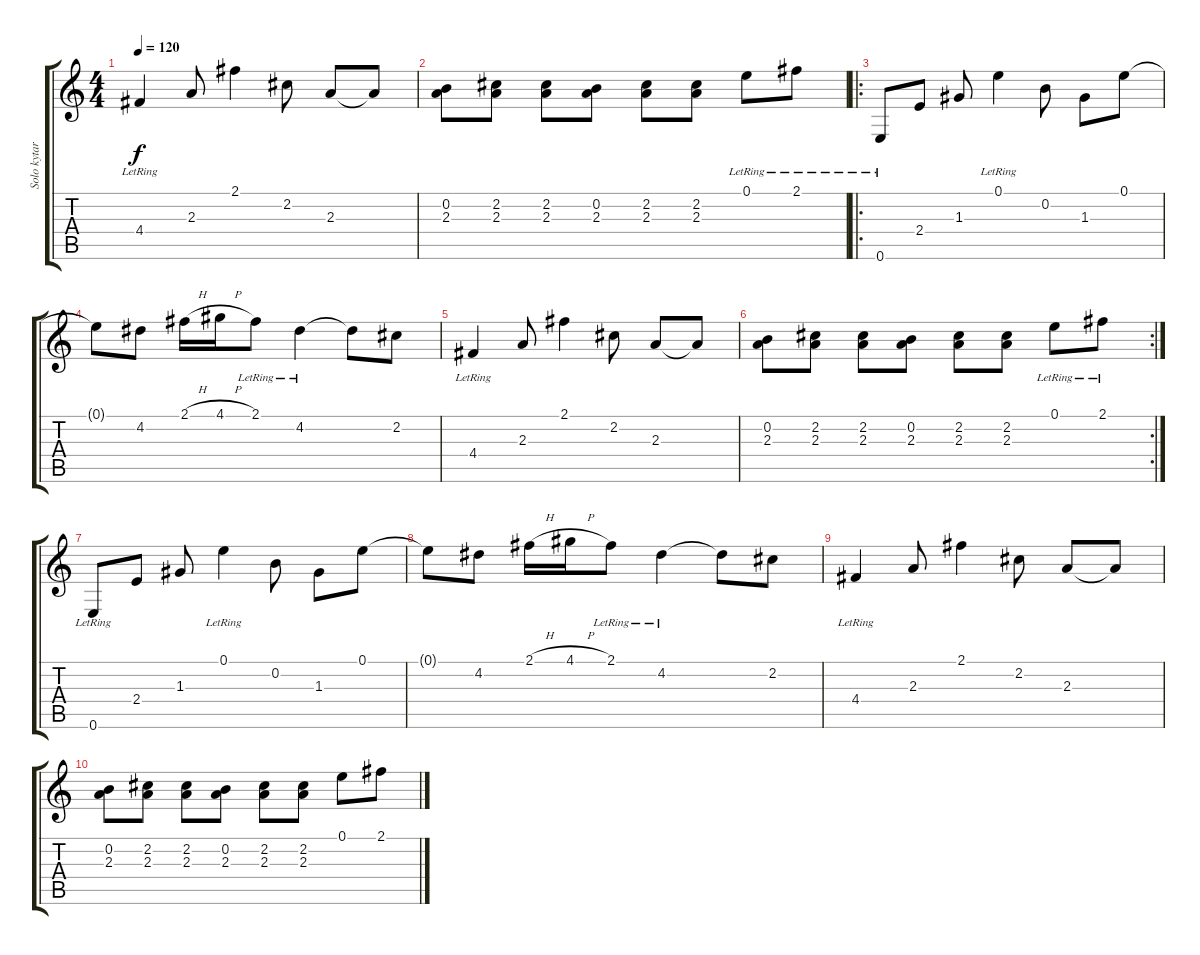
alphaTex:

\track ("Solo kytara" "Solo kytar") {instrument overdrivenguitar}
\staff {score tabs}
\tuning (E4 B3 G3 D3 A2 E2) {hide}
\ts (4 4)
\tempo 120
\clef g2
\ks c
4.4{lr}.4{dy f} 2.3.8 2.1.4 2.2.8 2.3.8 2.3{t}.8 |
(0.2 2.3).8 (2.2 2.3).8 (2.2 2.3).8 (0.2 2.3).8 (2.2 2.3).8 (2.2 2.3).8 0.1{lr}.8 2.1{lr}.8 |
\ro
0.6{lr}.8 2.4.8 1.3.8 0.1{lr}.4 0.2.8 1.3.8 0.1.8 |
0.1{t}.8 4.2.8 2.1{h}.16 4.1{h}.16 2.1{lr}.8 4.2{lr}.4 4.2{t}.8 2.2.8 |
4.4{lr}.4 2.3.8 2.1.4 2.2.8 2.3.8 2.3{t}.8 |
\rc 2
(0.2 2.3).8 (2.2 2.3).8 (2.2 2.3).8 (0.2 2.3).8 (2.2 2.3).8 (2.2 2.3).8 0.1{lr}.8 2.1{lr}.8 |
0.6{lr}.8 2.4.8 1.3.8 0.1{lr}.4 0.2.8 1.3.8 0.1.8 |
0.1{t}.8 4.2.8 2.1{h}.16 4.1{h}.16 2.1{lr}.8 4.2{lr}.4 4.2{t}.8 2.2.8 |
4.4{lr}.4 2.3.8 2.1.4 2.2.8 2.3.8 2.3{t}.8 |
(0.2 2.3).8 (2.2 2.3).8 (2.2 2.3).8 (0.2 2.3).8 (2.2 2.3).8 (2.2 2.3).8 0.1.8 2.1.8
